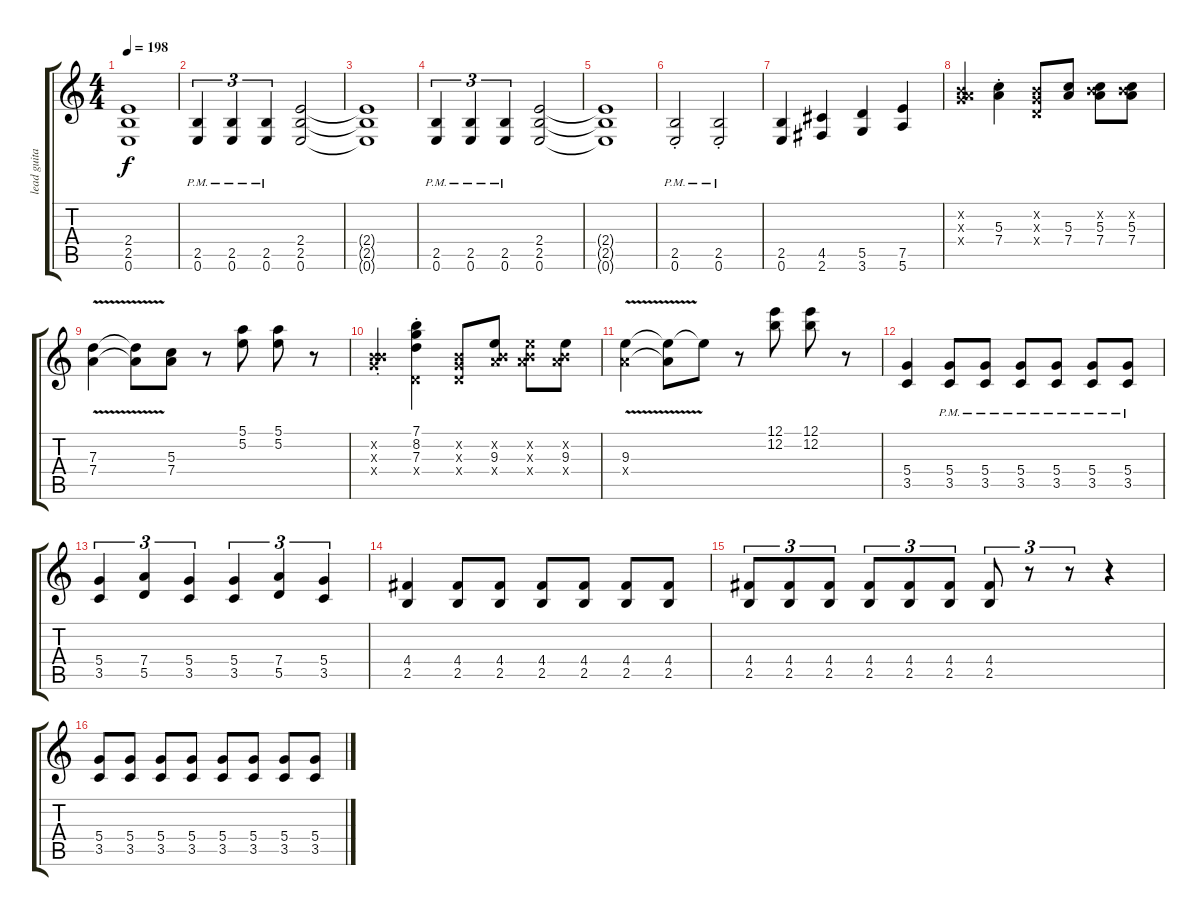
\track ("lead guitar" "lead guita") {instrument overdrivenguitar}
\staff {score tabs}
\tuning (E4 B3 G3 D3 A2 E2) {hide}
\ts (4 4)
\tempo 198
\clef g2
\ks c
(2.4{t} 2.5{t} 0.6{t}).1{dy f} |
(2.5{pm} 0.6{pm}).4{tu (3 2)} (2.5{pm} 0.6{pm}).4{tu (3 2)} (2.5{pm} 0.6{pm}).4{tu (3 2)} (2.4 2.5 0.6).2 |
(2.4{t} 2.5{t} 0.6{t}).1 |
(2.5{pm} 0.6{pm}).4{tu (3 2)} (2.5{pm} 0.6{pm}).4{tu (3 2)} (2.5{pm} 0.6{pm}).4{tu (3 2)} (2.4 2.5 0.6).2 |
(2.4{t} 2.5{t} 0.6{t}).1 |
(2.5{pm st} 0.6{pm st}).2 (2.5{pm st} 0.6{pm st}).2 |
(2.5 0.6).4 (4.5 2.6).4 (5.5 3.6).4 (7.5 5.6).4 |
(0.2{x} 0.3{x} 7.4{x}).4 (5.3{st} 7.4{st}).4 (0.2{x} 0.3{x} 0.4{x}).8 (5.3 7.4).8 (0.2{x} 5.3 7.4).8 (0.2{x} 5.3 7.4).8 |
(7.3{v} 7.4{v}).4 (7.3{t} 7.4{t}).8 (5.3 7.4).8 r.8 (5.1 5.2).8 (5.1 5.2).8 r.8 |
(0.2{x} 0.3{x} 9.4{st x}).4 (7.1{st} 8.2{st} 7.3{st} 0.4{x}).4 (0.2{x} 0.3{x} 0.4{x}).8 (0.2{x} 9.3 7.4{x}).8 (0.2{x} 9.3{x} 7.4{x}).8 (0.2{x} 9.3 7.4{x}).8 |
(9.3{v} 7.4{v x}).4 (9.3{t} 7.4{t}).8 9.3{t}.8 r.8 (12.1 12.2).8 (12.1 12.2).8 r.8 |
(5.4 3.5).4 (5.4{pm} 3.5{pm}).8 (5.4{pm} 3.5{pm}).8 (5.4{pm} 3.5{pm}).8 (5.4{pm} 3.5{pm}).8 (5.4{pm} 3.5{pm}).8 (5.4{pm} 3.5{pm}).8 |
(5.4 3.5).4{tu (3 2)} (7.4 5.5).4{tu (3 2)} (5.4 3.5).4{tu (3 2)} (5.4 3.5).4{tu (3 2)} (7.4 5.5).4{tu (3 2)} (5.4 3.5).4{tu (3 2)} |
(4.4 2.5).4 (4.4 2.5).8 (4.4 2.5).8 (4.4 2.5).8 (4.4 2.5).8 (4.4 2.5).8 (4.4 2.5).8 |
(4.4 2.5).8{tu (3 2)} (4.4 2.5).8{tu (3 2)} (4.4 2.5).8{tu (3 2)} (4.4 2.5).8{tu (3 2)} (4.4 2.5).8{tu (3 2)} (4.4 2.5).8{tu (3 2)} (4.4 2.5).8{tu (3 2)} r.8{tu (3 2)} r.8{tu (3 2)} r.4 |
(5.4 3.5).8 (5.4 3.5).8 (5.4 3.5).8 (5.4 3.5).8 (5.4 3.5).8 (5.4 3.5).8 (5.4 3.5).8 (5.4 3.5).8
